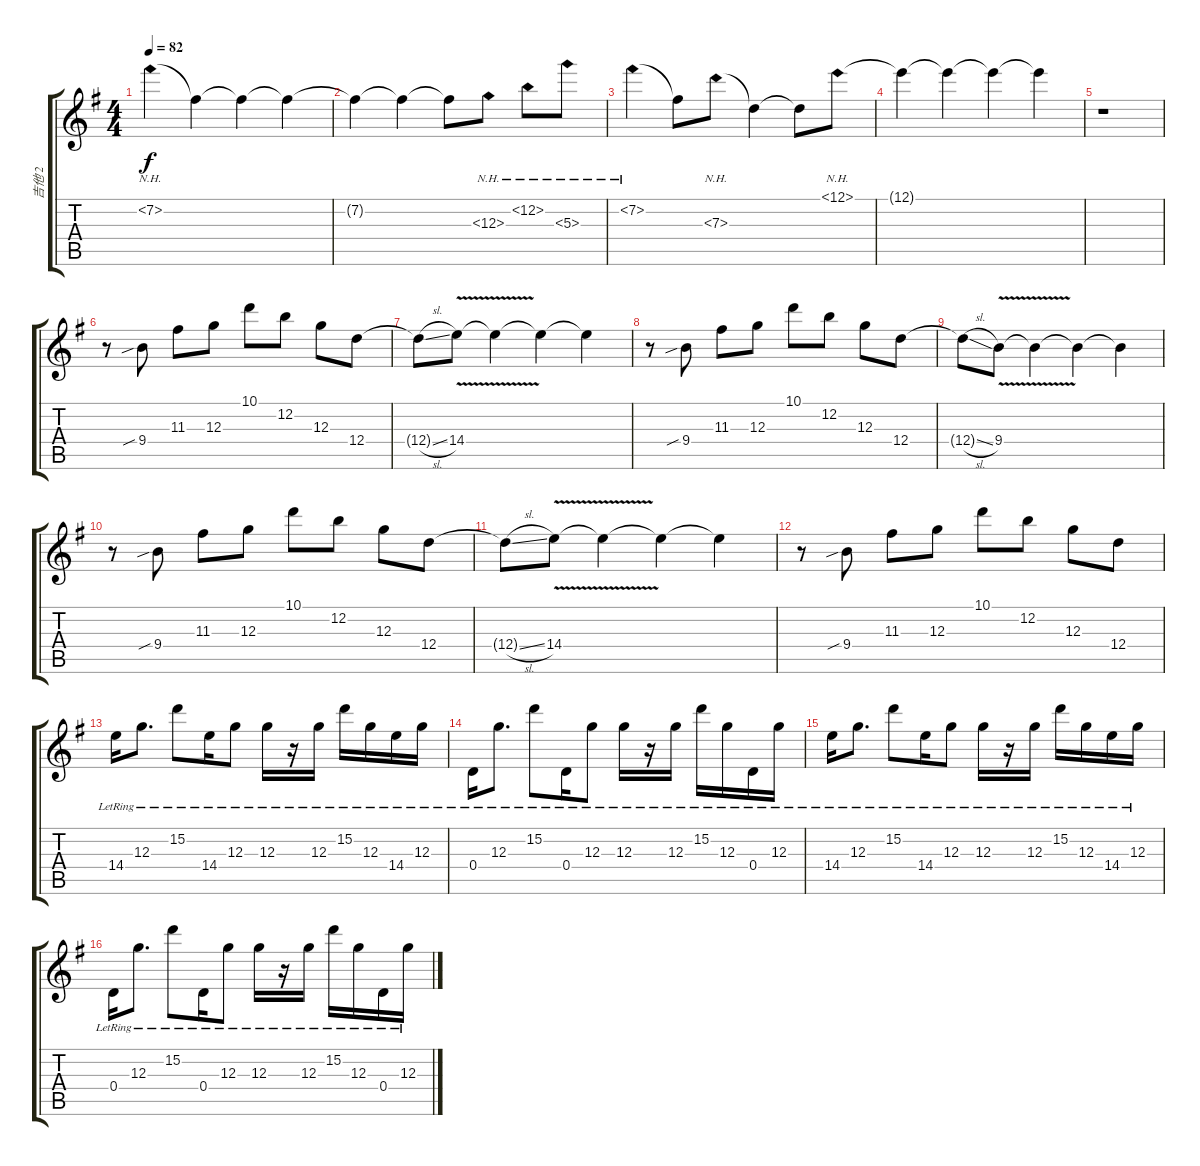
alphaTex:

\track ("吉他 2" "吉他 2") {instrument acousticguitarsteel}
\staff {score tabs}
\tuning (E4 B3 G3 D3 A2 E2) {hide}
\ts (4 4)
\tempo 82
\clef g2
\ks g
7.2{nh}.4{dy f} 7.2{t}.4 7.2{t}.4 7.2{t}.4 |
7.2{t}.4 7.2{t}.4 7.2{t}.8 12.3{nh}.8 12.2{nh}.8 5.3{nh}.8 |
7.2{nh}.4 7.2{t}.8 7.3{nh}.8 7.3{t}.4 7.3{t}.8 12.1{nh}.8 |
12.1{t}.4 12.1{t}.4 12.1{t}.4 12.1{t}.4 |
r.1 |
r.8 9.4{sib}.8 11.3.8 12.3.8 10.1.8 12.2.8 12.3.8 12.4.8 |
12.4{sl t}.8 14.4{v}.8 14.4{t}.4 14.4{t}.4 14.4{t}.4 |
r.8 9.4{sib}.8 11.3.8 12.3.8 10.1.8 12.2.8 12.3.8 12.4.8 |
12.4{sl t}.8 9.4{v}.8 9.4{t}.4 9.4{t}.4 9.4{t}.4 |
r.8 9.4{sib}.8 11.3.8 12.3.8 10.1.8 12.2.8 12.3.8 12.4.8 |
12.4{sl t}.8 14.4{v}.8 14.4{t}.4 14.4{t}.4 14.4{t}.4 |
r.8 9.4{sib}.8 11.3.8 12.3.8 10.1.8 12.2.8 12.3.8 12.4.8 |
14.4{lr}.16 12.3{lr}.8{d} 15.2{lr}.8 14.4{lr}.16 12.3{lr}.8 12.3{lr}.16 r.16 12.3{lr}.16 15.2{lr}.16 12.3{lr}.16 14.4{lr}.16 12.3{lr}.16 |
0.4{lr}.16 12.3{lr}.8{d} 15.2{lr}.8 0.4{lr}.16 12.3{lr}.8 12.3{lr}.16 r.16 12.3{lr}.16 15.2{lr}.16 12.3{lr}.16 0.4{lr}.16 12.3{lr}.16 |
14.4{lr}.16 12.3{lr}.8{d} 15.2{lr}.8 14.4{lr}.16 12.3{lr}.8 12.3{lr}.16 r.16 12.3{lr}.16 15.2{lr}.16 12.3{lr}.16 14.4{lr}.16 12.3{lr}.16 |
0.4{lr}.16 12.3{lr}.8{d} 15.2{lr}.8 0.4{lr}.16 12.3{lr}.8 12.3{lr}.16 r.16 12.3{lr}.16 15.2{lr}.16 12.3{lr}.16 0.4{lr}.16 12.3{lr}.16
